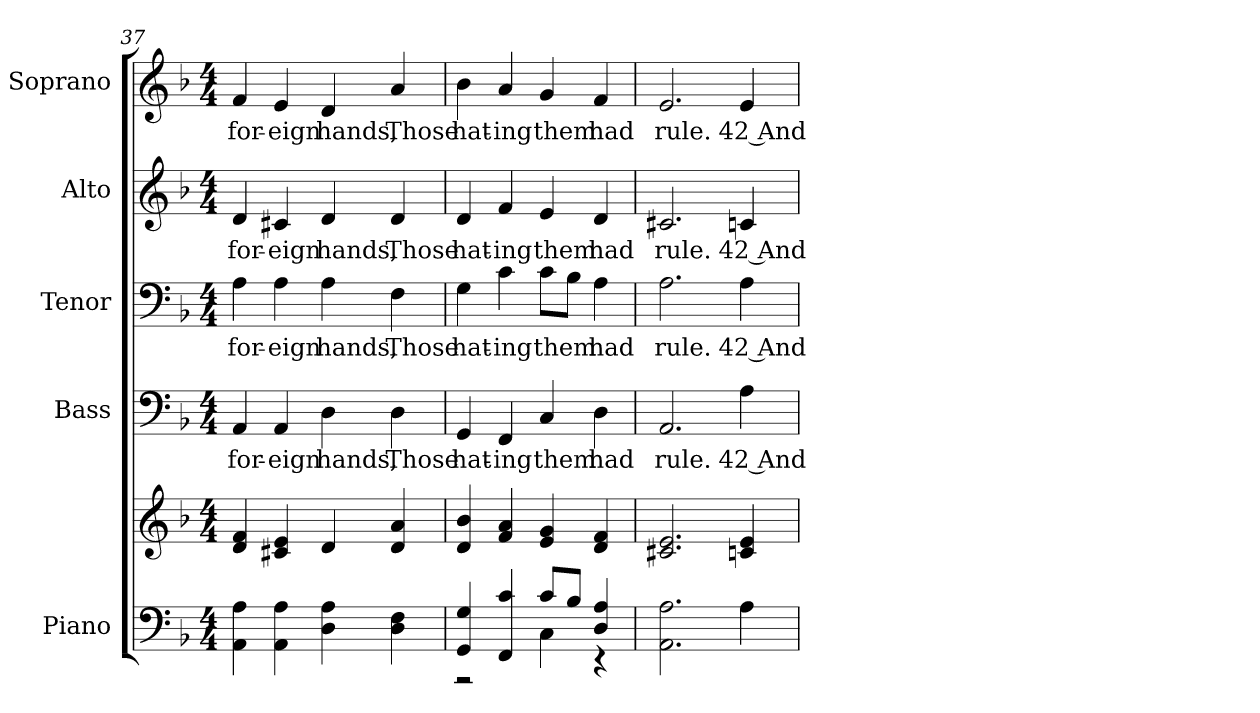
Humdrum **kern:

**kern	**kern	**kern	**text	**kern	**text	**kern	**text	**kern	**text
*part5	*part5	*part4	*part4	*part3	*part3	*part2	*part2	*part1	*part1
*staff6	*staff5	*staff4	*staff4	*staff3	*staff3	*staff2	*staff2	*staff1	*staff1
*I"Piano	*	*I"Bass	*	*I"Tenor	*	*I"Alto	*	*I"Soprano	*
*I'Pno.	*	*I'B.	*	*I'T.	*	*I'A.	*	*I'S.	*
*clefF4	*clefG2	*clefF4	*	*clefF4	*	*clefG2	*	*clefG2	*
*k[b-]	*k[b-]	*k[b-]	*	*k[b-]	*	*k[b-]	*	*k[b-]	*
*F:	*F:	*F:	*	*F:	*	*F:	*	*F:	*
*M4/4	*M4/4	*M4/4	*	*M4/4	*	*M4/4	*	*M4/4	*
=37	=37	=37	=37	=37	=37	=37	=37	=37	=37
!	!	!	!LO:LY:b:color=#000000	!	!	!	!	!	!
!	!	!	!	!	!LO:LY:b:color=#000000	!	!	!	!
!	!	!	!	!	!	!	!LO:LY:b:color=#000000	!	!
!	!	!	!	!	!	!	!	!	!LO:LY:b:color=#000000
4AAi\ 4Ai	4di/ 4fi	4AAi/	for-	4Ai\	for-	4di/	for-	4fi/	for-
!	!	!	!LO:LY:b:color=#000000	!	!	!	!	!	!
!	!	!	!	!	!LO:LY:b:color=#000000	!	!	!	!
!	!	!	!	!	!	!	!LO:LY:b:color=#000000	!	!
!	!	!	!	!	!	!	!	!	!LO:LY:b:color=#000000
4AAi\ 4Ai	4c#Xi/ 4ei	4AAi/	-eign	4Ai\	-eign	4c#Xi/	-eign	4ei/	-eign
!	!	!	!LO:LY:b:color=#000000	!	!	!	!	!	!
!	!	!	!	!	!LO:LY:b:color=#000000	!	!	!	!
!	!	!	!	!	!	!	!LO:LY:b:color=#000000	!	!
!	!	!	!	!	!	!	!	!	!LO:LY:b:color=#000000
4Di\ 4Ai	4di/	4Di\	hands,	4Ai\	hands,	4di/	hands,	4di/	hands,
!	!	!	!LO:LY:b:color=#000000	!	!	!	!	!	!
!	!	!	!	!	!LO:LY:b:color=#000000	!	!	!	!
!	!	!	!	!	!	!	!LO:LY:b:color=#000000	!	!
!	!	!	!	!	!	!	!	!	!LO:LY:b:color=#000000
4Di\ 4Fi	4di/ 4ai	4Di\	Those	4Fi\	Those	4di/	Those	4ai/	Those
!!LO:PB:g=z
=38	=38	=38	=38	=38	=38	=38	=38	=38	=38
*^	*	*	*	*	*	*	*	*	*
!	!	!	!	!LO:LY:b:color=#000000	!	!	!	!	!	!
!	!	!	!	!	!	!LO:LY:b:color=#000000	!	!	!	!
!	!	!	!	!	!	!	!	!LO:LY:b:color=#000000	!	!
!	!	!	!	!	!	!	!	!	!	!LO:LY:b:color=#000000
4GGi/ 4Gi	2r	4di/ 4b-i	4GGi/	hat-	4Gi\	hat-	4di/	hat-	4b-i\	hat-
!	!	!	!	!LO:LY:b:color=#000000	!	!	!	!	!	!
!	!	!	!	!	!	!LO:LY:b:color=#000000	!	!	!	!
!	!	!	!	!	!	!	!	!LO:LY:b:color=#000000	!	!
!	!	!	!	!	!	!	!	!	!	!LO:LY:b:color=#000000
4FFi/ 4ci	.	4fi/ 4ai	4FFi/	-ing	4ci\	-ing	4fi/	-ing	4ai/	-ing
!	!	!	!	!LO:LY:b:color=#000000	!	!	!	!	!	!
!	!	!	!	!	!	!LO:LY:b:color=#000000	!	!	!	!
!	!	!	!	!	!	!	!	!LO:LY:b:color=#000000	!	!
!	!	!	!	!	!	!	!	!	!	!LO:LY:b:color=#000000
8ci/L	4Ci\	4ei/ 4gi	4Ci/	them	8ci\L	them	4ei/	them	4gi/	them
8B-i/J	.	.	.	.	8B-i\J	.	.	.	.	.
!	!	!	!	!LO:LY:b:color=#000000	!	!	!	!	!	!
!	!	!	!	!	!	!LO:LY:b:color=#000000	!	!	!	!
!	!	!	!	!	!	!	!	!LO:LY:b:color=#000000	!	!
!	!	!	!	!	!	!	!	!	!	!LO:LY:b:color=#000000
4Di/ 4Ai	4r	4di/ 4fi	4Di\	had	4Ai\	had	4di/	had	4fi/	had
*v	*v	*	*	*	*	*	*	*	*	*
=39	=39	=39	=39	=39	=39	=39	=39	=39	=39
*^	*	*	*	*	*	*	*	*	*
!	!	!	!	!LO:LY:b:color=#000000	!	!	!	!	!	!
*v	*v	*	*	*	*	*	*	*	*	*
*^	*	*	*	*	*	*	*	*	*
!	!	!	!	!	!	!LO:LY:b:color=#000000	!	!	!	!
*v	*v	*	*	*	*	*	*	*	*	*
*^	*	*	*	*	*	*	*	*	*
!	!	!	!	!	!	!	!	!LO:LY:b:color=#000000	!	!
*v	*v	*	*	*	*	*	*	*	*	*
*^	*	*	*	*	*	*	*	*	*
!	!	!	!	!	!	!	!	!	!	!LO:LY:b:color=#000000
*v	*v	*	*	*	*	*	*	*	*	*
2.AAi\ 2.Ai	2.c#Xi/ 2.ei	2.AAi/	rule.	2.Ai\	rule.	2.c#Xi/	rule.	2.ei/	rule.
!	!	!	!LO:LY:b:color=#000000	!	!	!	!	!	!
!	!	!	!	!	!LO:LY:b:color=#000000	!	!	!	!
!	!	!	!	!	!	!	!LO:LY:b:color=#000000	!	!
!	!	!	!	!	!	!	!	!	!LO:LY:b:color=#000000
4Ai\	4cni/ 4ei	4Ai\	42 And	4Ai\	42 And	4cni/	42 And	4ei/	42 And
=	=	=	=	=	=	=	=	=	=
*-	*-	*-	*-	*-	*-	*-	*-	*-	*-
